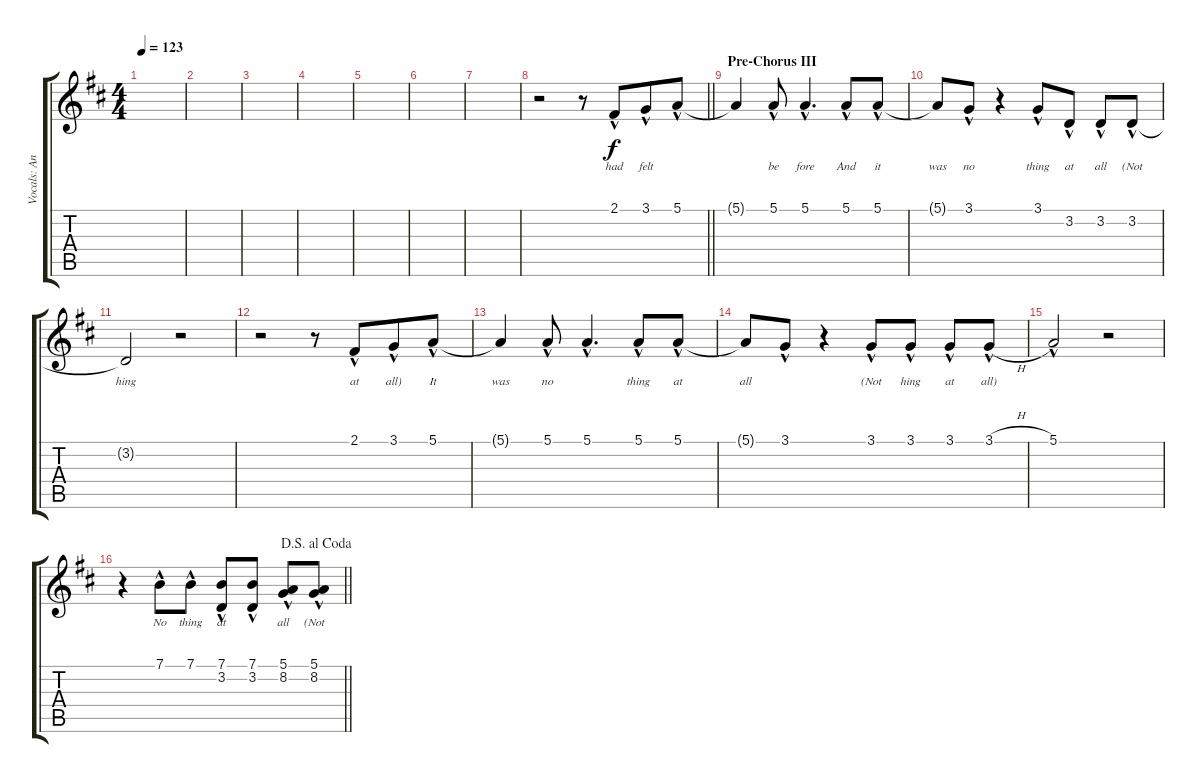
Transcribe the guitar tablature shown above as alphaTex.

\track ("Vocals: Ann" "Vocals: An") {instrument lead2sawtooth}
\staff {score tabs}
\tuning (E4 B3 G3 D3 A2 E2) {hide}
\ts (4 4)
\tempo 123
\clef g2
\ks d
|
|
|
|
|
|
|
\barLineRight lightlight
r.2 r.8 2.1{hac}.8{lyrics (0 "had") lyrics (1 "") lyrics (2 "") lyrics (3 "") lyrics (4 "") beam merge} 3.1{hac}.8{lyrics (0 "felt") lyrics (1 "") lyrics (2 "") lyrics (3 "") lyrics (4 "")} 5.1{hac}.8{lyrics (0 "") lyrics (1 "") lyrics (2 "") lyrics (3 "") lyrics (4 "")} |
\section ("" "Pre-Chorus III")
5.1{t}.4{lyrics (0 "") lyrics (1 "") lyrics (2 "") lyrics (3 "") lyrics (4 "")} 5.1{hac}.8{lyrics (0 "be") lyrics (1 "") lyrics (2 "") lyrics (3 "") lyrics (4 "")} 5.1{hac}.4{d lyrics (0 "fore") lyrics (1 "") lyrics (2 "") lyrics (3 "") lyrics (4 "")} 5.1{hac}.8{lyrics (0 "And") lyrics (1 "") lyrics (2 "") lyrics (3 "") lyrics (4 "")} 5.1{hac}.8{lyrics (0 "it") lyrics (1 "") lyrics (2 "") lyrics (3 "") lyrics (4 "")} |
5.1{t}.8{lyrics (0 "was") lyrics (1 "") lyrics (2 "") lyrics (3 "") lyrics (4 "")} 3.1{hac}.8{lyrics (0 "no") lyrics (1 "") lyrics (2 "") lyrics (3 "") lyrics (4 "")} r.4 3.1{hac}.8{lyrics (0 "thing") lyrics (1 "") lyrics (2 "") lyrics (3 "") lyrics (4 "")} 3.2{hac}.8{lyrics (0 "at") lyrics (1 "") lyrics (2 "") lyrics (3 "") lyrics (4 "")} 3.2{hac}.8{lyrics (0 "all") lyrics (1 "") lyrics (2 "") lyrics (3 "") lyrics (4 "")} 3.2{hac}.8{lyrics (0 "(Not") lyrics (1 "") lyrics (2 "") lyrics (3 "") lyrics (4 "")} |
3.2{t}.2{lyrics (0 "hing") lyrics (1 "") lyrics (2 "") lyrics (3 "") lyrics (4 "")} r.2 |
r.2 r.8 2.1{hac}.8{lyrics (0 "at") lyrics (1 "") lyrics (2 "") lyrics (3 "") lyrics (4 "") beam merge} 3.1{hac}.8{lyrics (0 "all)") lyrics (1 "") lyrics (2 "") lyrics (3 "") lyrics (4 "")} 5.1{hac}.8{lyrics (0 "It") lyrics (1 "") lyrics (2 "") lyrics (3 "") lyrics (4 "")} |
5.1{t}.4{lyrics (0 "was") lyrics (1 "") lyrics (2 "") lyrics (3 "") lyrics (4 "")} 5.1{hac}.8{lyrics (0 "no") lyrics (1 "") lyrics (2 "") lyrics (3 "") lyrics (4 "")} 5.1{hac}.4{d lyrics (0 "") lyrics (1 "") lyrics (2 "") lyrics (3 "") lyrics (4 "")} 5.1{hac}.8{lyrics (0 "thing") lyrics (1 "") lyrics (2 "") lyrics (3 "") lyrics (4 "")} 5.1{hac}.8{lyrics (0 "at") lyrics (1 "") lyrics (2 "") lyrics (3 "") lyrics (4 "")} |
5.1{t}.8{lyrics (0 "all") lyrics (1 "") lyrics (2 "") lyrics (3 "") lyrics (4 "")} 3.1{hac}.8{lyrics (0 "") lyrics (1 "") lyrics (2 "") lyrics (3 "") lyrics (4 "")} r.4 3.1{hac}.8{lyrics (0 "(Not") lyrics (1 "") lyrics (2 "") lyrics (3 "") lyrics (4 "")} 3.1{hac}.8{lyrics (0 "hing") lyrics (1 "") lyrics (2 "") lyrics (3 "") lyrics (4 "")} 3.1{hac}.8{lyrics (0 "at") lyrics (1 "") lyrics (2 "") lyrics (3 "") lyrics (4 "")} 3.1{h hac}.8{lyrics (0 "all)") lyrics (1 "") lyrics (2 "") lyrics (3 "") lyrics (4 "")} |
5.1{hac}.2{lyrics (0 "") lyrics (1 "") lyrics (2 "") lyrics (3 "") lyrics (4 "")} r.2 |
\jump dalsegnoalcoda
\barLineRight lightlight
r.4 7.1{hac}.8{lyrics (0 "No") lyrics (1 "") lyrics (2 "") lyrics (3 "") lyrics (4 "")} 7.1{hac}.8{lyrics (0 "thing") lyrics (1 "") lyrics (2 "") lyrics (3 "") lyrics (4 "")} (7.1{hac} 3.2{hac}).8{lyrics (0 "at") lyrics (1 "") lyrics (2 "") lyrics (3 "") lyrics (4 "")} (7.1{hac} 3.2{hac}).8{lyrics (0 "") lyrics (1 "") lyrics (2 "") lyrics (3 "") lyrics (4 "")} (5.1{hac} 8.2{hac}).8{lyrics (0 "all") lyrics (1 "") lyrics (2 "") lyrics (3 "") lyrics (4 "")} (5.1{hac} 8.2{hac}).8{lyrics (0 "(Not") lyrics (1 "") lyrics (2 "") lyrics (3 "") lyrics (4 "")}
